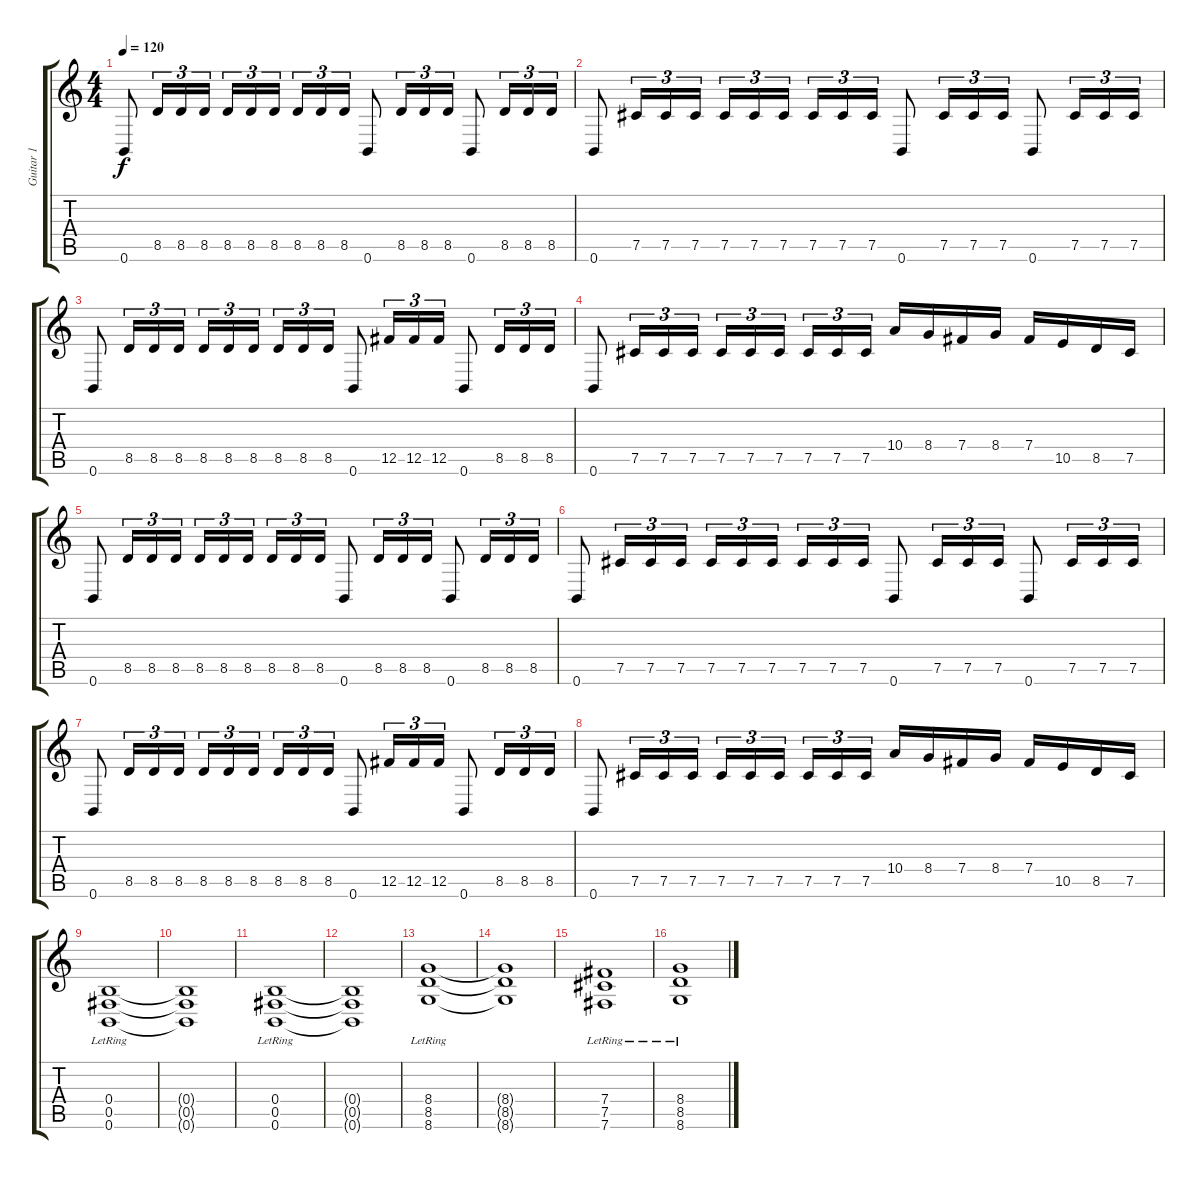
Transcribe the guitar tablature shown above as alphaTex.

\track ("Guitar 1" "Guitar 1") {instrument distortionguitar}
\staff {score tabs}
\tuning (Db4 Ab3 E3 B2 Gb2 B1) {hide}
\ts (4 4)
\tempo 120
\clef g2
\ks c
0.6.8{dy f} 8.5.16{tu (3 2)} 8.5.16{tu (3 2)} 8.5.16{tu (3 2)} 8.5.16{tu (3 2)} 8.5.16{tu (3 2)} 8.5.16{tu (3 2) beam splitsecondary} 8.5.16{tu (3 2)} 8.5.16{tu (3 2)} 8.5.16{tu (3 2)} 0.6.8 8.5.16{tu (3 2)} 8.5.16{tu (3 2)} 8.5.16{tu (3 2)} 0.6.8 8.5.16{tu (3 2)} 8.5.16{tu (3 2)} 8.5.16{tu (3 2)} |
0.6.8 7.5.16{tu (3 2)} 7.5.16{tu (3 2)} 7.5.16{tu (3 2)} 7.5.16{tu (3 2)} 7.5.16{tu (3 2)} 7.5.16{tu (3 2) beam splitsecondary} 7.5.16{tu (3 2)} 7.5.16{tu (3 2)} 7.5.16{tu (3 2)} 0.6.8 7.5.16{tu (3 2)} 7.5.16{tu (3 2)} 7.5.16{tu (3 2)} 0.6.8 7.5.16{tu (3 2)} 7.5.16{tu (3 2)} 7.5.16{tu (3 2)} |
0.6.8 8.5.16{tu (3 2)} 8.5.16{tu (3 2)} 8.5.16{tu (3 2)} 8.5.16{tu (3 2)} 8.5.16{tu (3 2)} 8.5.16{tu (3 2) beam splitsecondary} 8.5.16{tu (3 2)} 8.5.16{tu (3 2)} 8.5.16{tu (3 2)} 0.6.8 12.5.16{tu (3 2)} 12.5.16{tu (3 2)} 12.5.16{tu (3 2)} 0.6.8 8.5.16{tu (3 2)} 8.5.16{tu (3 2)} 8.5.16{tu (3 2)} |
0.6.8 7.5.16{tu (3 2)} 7.5.16{tu (3 2)} 7.5.16{tu (3 2)} 7.5.16{tu (3 2)} 7.5.16{tu (3 2)} 7.5.16{tu (3 2) beam splitsecondary} 7.5.16{tu (3 2)} 7.5.16{tu (3 2)} 7.5.16{tu (3 2)} 10.4.16 8.4.16 7.4.16 8.4.16 7.4.16 10.5.16 8.5.16 7.5.16 |
0.6.8 8.5.16{tu (3 2)} 8.5.16{tu (3 2)} 8.5.16{tu (3 2)} 8.5.16{tu (3 2)} 8.5.16{tu (3 2)} 8.5.16{tu (3 2) beam splitsecondary} 8.5.16{tu (3 2)} 8.5.16{tu (3 2)} 8.5.16{tu (3 2)} 0.6.8 8.5.16{tu (3 2)} 8.5.16{tu (3 2)} 8.5.16{tu (3 2)} 0.6.8 8.5.16{tu (3 2)} 8.5.16{tu (3 2)} 8.5.16{tu (3 2)} |
0.6.8 7.5.16{tu (3 2)} 7.5.16{tu (3 2)} 7.5.16{tu (3 2)} 7.5.16{tu (3 2)} 7.5.16{tu (3 2)} 7.5.16{tu (3 2) beam splitsecondary} 7.5.16{tu (3 2)} 7.5.16{tu (3 2)} 7.5.16{tu (3 2)} 0.6.8 7.5.16{tu (3 2)} 7.5.16{tu (3 2)} 7.5.16{tu (3 2)} 0.6.8 7.5.16{tu (3 2)} 7.5.16{tu (3 2)} 7.5.16{tu (3 2)} |
0.6.8 8.5.16{tu (3 2)} 8.5.16{tu (3 2)} 8.5.16{tu (3 2)} 8.5.16{tu (3 2)} 8.5.16{tu (3 2)} 8.5.16{tu (3 2) beam splitsecondary} 8.5.16{tu (3 2)} 8.5.16{tu (3 2)} 8.5.16{tu (3 2)} 0.6.8 12.5.16{tu (3 2)} 12.5.16{tu (3 2)} 12.5.16{tu (3 2)} 0.6.8 8.5.16{tu (3 2)} 8.5.16{tu (3 2)} 8.5.16{tu (3 2)} |
0.6.8 7.5.16{tu (3 2)} 7.5.16{tu (3 2)} 7.5.16{tu (3 2)} 7.5.16{tu (3 2)} 7.5.16{tu (3 2)} 7.5.16{tu (3 2) beam splitsecondary} 7.5.16{tu (3 2)} 7.5.16{tu (3 2)} 7.5.16{tu (3 2)} 10.4.16 8.4.16 7.4.16 8.4.16 7.4.16 10.5.16 8.5.16 7.5.16 |
(0.4{lr} 0.5{lr} 0.6{lr}).1 |
(0.4{t} 0.5{t} 0.6{t}).1 |
(0.4{lr} 0.5{lr} 0.6{lr}).1 |
(0.4{t} 0.5{t} 0.6{t}).1 |
(8.4{lr} 8.5{lr} 8.6{lr}).1 |
(8.4{t} 8.5{t} 8.6{t}).1 |
(7.4{lr} 7.5{lr} 7.6{lr}).1 |
(8.4{lr} 8.5{lr} 8.6{lr}).1
